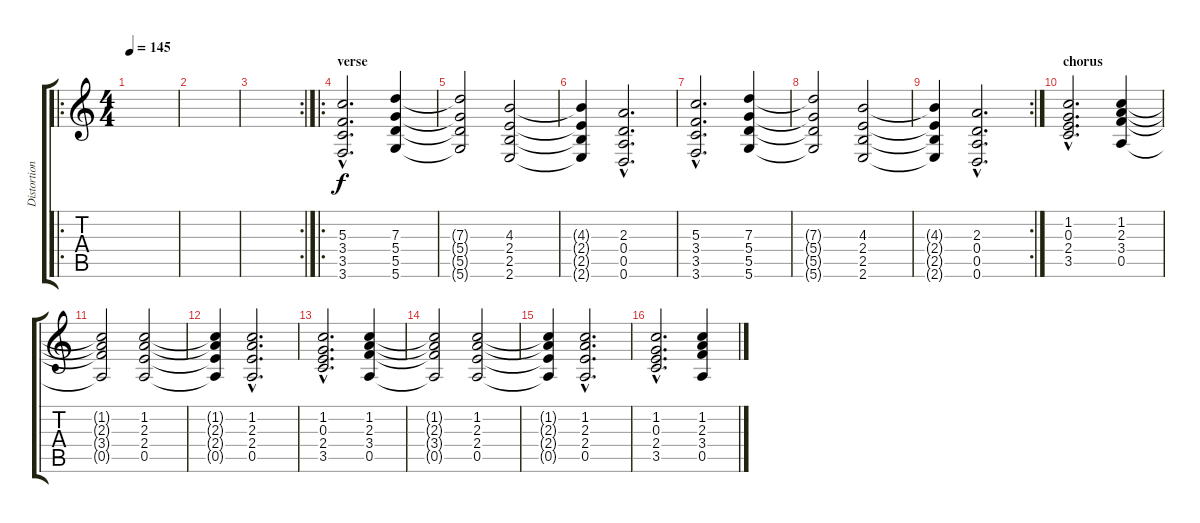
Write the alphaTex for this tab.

\track ("Distortion Guitar" "Distortion") {instrument distortionguitar}
\staff {score tabs}
\tuning (E4 B3 G3 D3 A2 D2) {hide}
\ro
\ts (4 4)
\tempo 145
\clef g2
\ks c
|
|
\rc 2
|
\ro
\section ("" "verse")
(5.3{hac} 3.4{hac} 3.5{hac} 3.6{hac}).2{d} (7.3 5.4 5.5 5.6).4 |
(7.3{t} 5.4{t} 5.5{t} 5.6{t}).2 (4.3 2.4 2.5 2.6).2 |
(4.3{t} 2.4{t} 2.5{t} 2.6{t}).4 (2.3{hac} 0.4{hac} 0.5{hac} 0.6{hac}).2{d} |
(5.3{hac} 3.4{hac} 3.5{hac} 3.6{hac}).2{d} (7.3 5.4 5.5 5.6).4 |
(7.3{t} 5.4{t} 5.5{t} 5.6{t}).2 (4.3 2.4 2.5 2.6).2 |
\rc 2
(4.3{t} 2.4{t} 2.5{t} 2.6{t}).4 (2.3{hac} 0.4{hac} 0.5{hac} 0.6{hac}).2{d} |
\section ("" "chorus")
(1.2{hac} 0.3{hac} 2.4{hac} 3.5{hac}).2{d} (1.2 2.3 3.4 0.5).4 |
(1.2{t} 2.3{t} 3.4{t} 0.5{t}).2 (1.2 2.3 2.4 0.5).2 |
(1.2{t} 2.3{t} 2.4{t} 0.5{t}).4 (1.2{hac} 2.3{hac} 2.4{hac} 0.5{hac}).2{d} |
(1.2{hac} 0.3{hac} 2.4{hac} 3.5{hac}).2{d} (1.2 2.3 3.4 0.5).4 |
(1.2{t} 2.3{t} 3.4{t} 0.5{t}).2 (1.2 2.3 2.4 0.5).2 |
(1.2{t} 2.3{t} 2.4{t} 0.5{t}).4 (1.2{hac} 2.3{hac} 2.4{hac} 0.5{hac}).2{d} |
(1.2{hac} 0.3{hac} 2.4{hac} 3.5{hac}).2{d} (1.2 2.3 3.4 0.5).4
